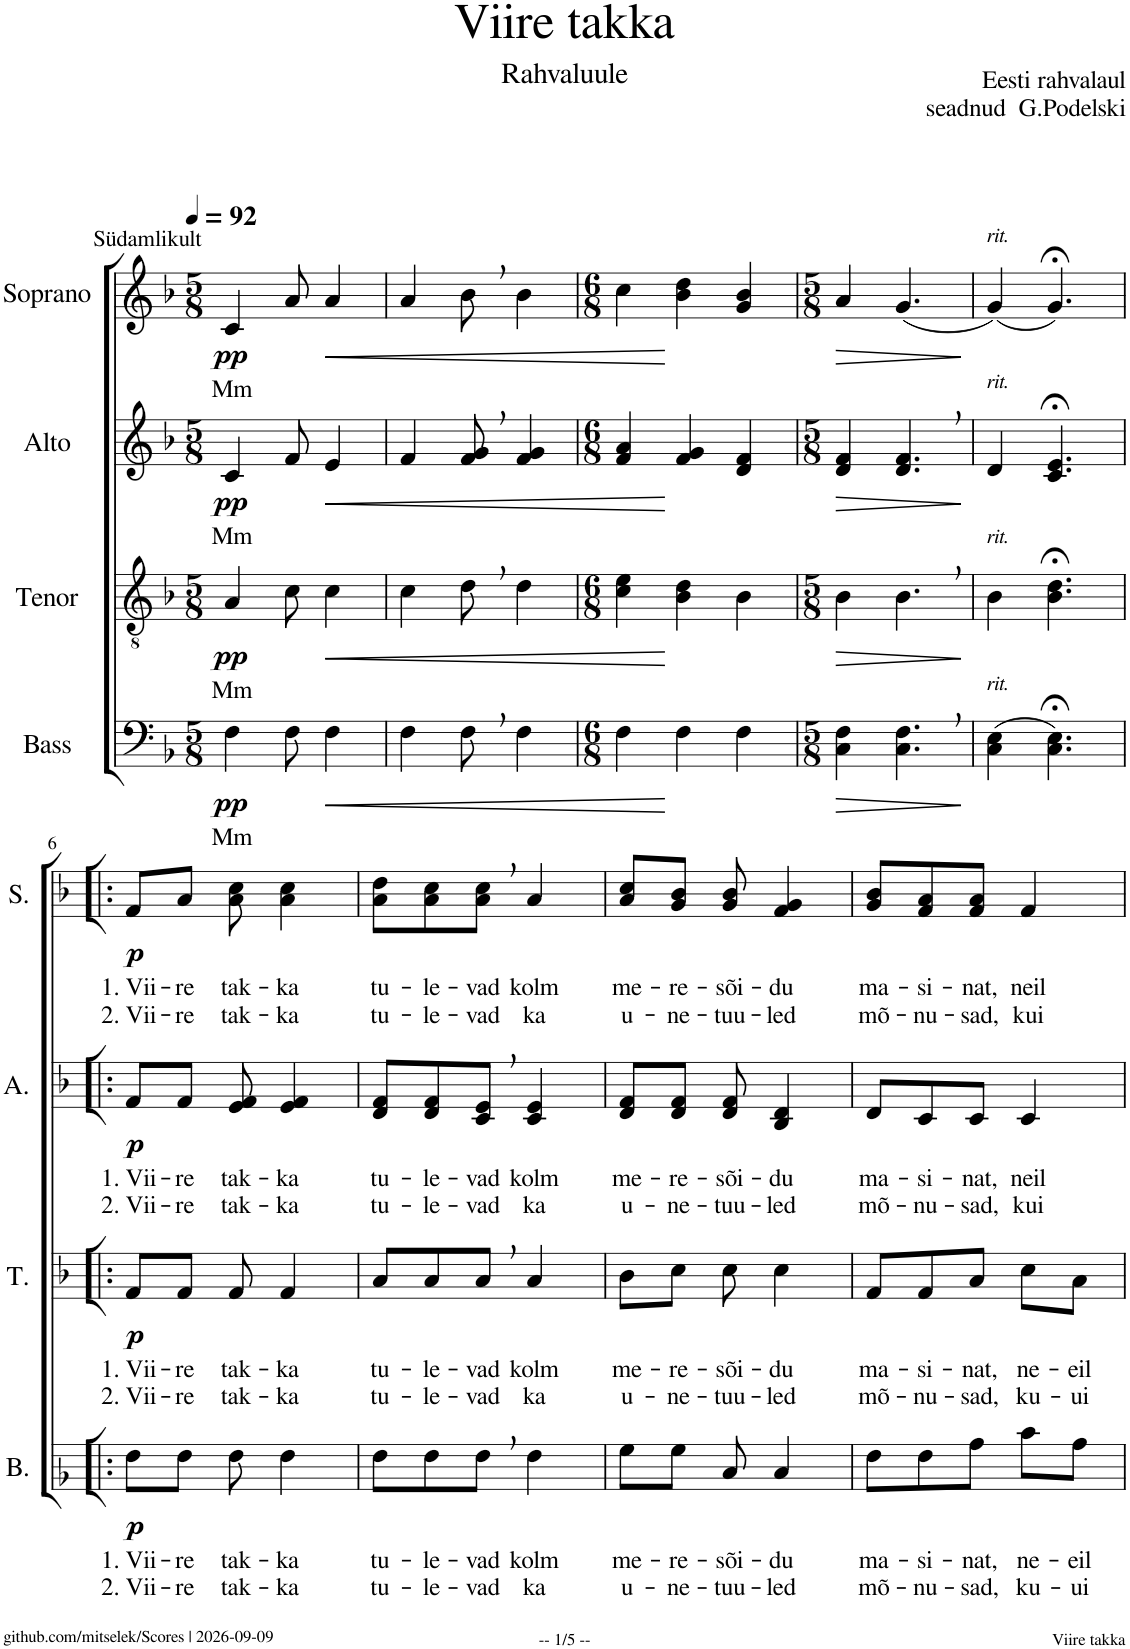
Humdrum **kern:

**kern	**text	**text	**dynam	**kern	**text	**text	**dynam	**kern	**text	**text	**dynam	**kern	**text	**text	**dynam
*part4	*part4	*part4	*part4	*part3	*part3	*part3	*part3	*part2	*part2	*part2	*part2	*part1	*part1	*part1	*part1
*staff4	*staff4	*staff4	*staff4	*staff3	*staff3	*staff3	*staff3	*staff2	*staff2	*staff2	*staff2	*staff1	*staff1	*staff1	*staff1
*I"Bass	*	*	*	*I"Tenor	*	*	*	*I"Alto	*	*	*	*I"Soprano	*	*	*
*I'B.	*	*	*	*I'T.	*	*	*	*I'A.	*	*	*	*I'S.	*	*	*
*clefF4	*	*	*	*clefGv2	*	*	*	*clefG2	*	*	*	*clefG2	*	*	*
*k[b-]	*	*	*	*k[b-]	*	*	*	*k[b-]	*	*	*	*k[b-]	*	*	*
*M5/8	*	*	*	*M5/8	*	*	*	*M5/8	*	*	*	*M5/8	*	*	*
*MM92	*	*	*	*MM92	*	*	*	*MM92	*	*	*	*MM92	*	*	*
=1	=1	=1	=1	=1	=1	=1	=1	=1	=1	=1	=1	=1	=1	=1	=1
!	!	!	!	!	!	!	!	!	!	!	!	!LO:TX:a:t=Südamlikult	!	!	!
!	!LO:LY:b	!	!LO:DY:b	!	!LO:LY:b	!	!LO:DY:b	!	!LO:LY:b	!	!LO:DY:b	!	!LO:LY:b	!	!LO:DY:b
4F\	Mm	.	pp	4A/	Mm	.	pp	4c/	Mm	.	pp	4c/	Mm	.	pp
8F\	.	.	.	8c\	.	.	.	8f/	.	.	.	8a/	.	.	.
!	!	!	!LO:HP:b	!	!	!	!LO:HP:b	!	!	!	!LO:HP:b	!	!	!	!LO:HP:b
4F\	.	.	<	4c\	.	.	<	4e/	.	.	<	4a/	.	.	<
=2	=2	=2	=2	=2	=2	=2	=2	=2	=2	=2	=2	=2	=2	=2	=2
4F\	.	.	.	4c\	.	.	.	4f/	.	.	.	4a/	.	.	.
8F,\	.	.	.	8d,\	.	.	.	8f/, 8g/,	.	.	.	8b-,\	.	.	.
4F\	.	.	.	4d\	.	.	.	4f/ 4g/	.	.	.	4b-\	.	.	.
=3	=3	=3	=3	=3	=3	=3	=3	=3	=3	=3	=3	=3	=3	=3	=3
*M6/8	*	*	*	*M6/8	*	*	*	*M6/8	*	*	*	*M6/8	*	*	*
4F\	.	.	.	4c\ 4e\	.	.	.	4f/ 4a/	.	.	.	4cc\	.	.	.
4F\	.	.	[	4B-\ 4d\	.	.	[	4f/ 4g/	.	.	[	4b-\ 4dd\	.	.	[
4F\	.	.	.	4B-\	.	.	.	4d/ 4f/	.	.	.	4g/ 4b-/	.	.	.
=4	=4	=4	=4	=4	=4	=4	=4	=4	=4	=4	=4	=4	=4	=4	=4
*M5/8	*	*	*	*M5/8	*	*	*	*M5/8	*	*	*	*M5/8	*	*	*
!	!	!	!LO:HP:b	!	!	!	!LO:HP:b	!	!	!	!LO:HP:b	!	!	!	!LO:HP:b
4C\ 4F\	.	.	>	4B-\	.	.	>	4d/ 4f/	.	.	>	4a/	.	.	>
4.C\, 4.F\,	.	.	.	4.B-,\	.	.	.	4.d/, 4.f/,	.	.	.	(4.g/	.	.	.
.	.	.	]	.	.	.	]	.	.	.	]	.	.	.	]
=5	=5	=5	=5	=5	=5	=5	=5	=5	=5	=5	=5	=5	=5	=5	=5
!	!	!	!	!	!	!	!	!	!	!	!	!LO:TX:a:i:t=rit.	!	!	!
!	!	!	!	!	!	!	!	!LO:TX:a:i:t=rit.	!	!	!	!	!	!	!
!	!	!	!	!LO:TX:a:i:t=rit.	!	!	!	!	!	!	!	!	!	!	!
!LO:TX:a:i:t=rit.	!	!	!	!	!	!	!	!	!	!	!	!	!	!	!
(4C\ 4E\	.	.	.	4B-\	.	.	.	4d/	.	.	.	(4g/)	.	.	.
4.C\;< 4.E\;<)	.	.	.	4.B-\;< 4.d\;<	.	.	.	4.c/;< 4.e/;<	.	.	.	4.g;</)	.	.	.
!!LO:LB:g=z
=6!|:	=6!|:	=6!|:	=6!|:	=6!|:	=6!|:	=6!|:	=6!|:	=6!|:	=6!|:	=6!|:	=6!|:	=6!|:	=6!|:	=6!|:	=6!|:
!	!LO:LY:b	!LO:LY:b	!LO:DY:b	!	!LO:LY:b	!LO:LY:b	!LO:DY:b	!	!LO:LY:b	!LO:LY:b	!LO:DY:b	!	!LO:LY:b	!LO:LY:b	!LO:DY:b
8F\L	1. Vii-	2. Vii-	p	8F/L	1. Vii-	2. Vii-	p	8f/L	1. Vii-	2. Vii-	p	8f/L	1. Vii-	2. Vii-	p
!	!LO:LY:b	!LO:LY:b	!	!	!LO:LY:b	!LO:LY:b	!	!	!LO:LY:b	!LO:LY:b	!	!	!LO:LY:b	!LO:LY:b	!
8F\J	-re	-re	.	8F/J	-re	-re	.	8f/J	-re	-re	.	8a/J	-re	-re	.
!	!LO:LY:b	!LO:LY:b	!	!	!LO:LY:b	!LO:LY:b	!	!	!LO:LY:b	!LO:LY:b	!	!	!LO:LY:b	!LO:LY:b	!
8F\	tak-	tak-	.	8F/	tak-	tak-	.	8e/ 8f/	tak-	tak-	.	8a\ 8cc\	tak-	tak-	.
!	!LO:LY:b	!LO:LY:b	!	!	!LO:LY:b	!LO:LY:b	!	!	!LO:LY:b	!LO:LY:b	!	!	!LO:LY:b	!LO:LY:b	!
4F\	-ka	-ka	.	4F/	-ka	-ka	.	4e/ 4f/	-ka	-ka	.	4a\ 4cc\	-ka	-ka	.
=7	=7	=7	=7	=7	=7	=7	=7	=7	=7	=7	=7	=7	=7	=7	=7
!	!LO:LY:b	!LO:LY:b	!	!	!LO:LY:b	!LO:LY:b	!	!	!LO:LY:b	!LO:LY:b	!	!	!LO:LY:b	!LO:LY:b	!
8F\L	tu-	tu-	.	8A/L	tu-	tu-	.	8d/ 8f/L	tu-	tu-	.	8a\ 8dd\L	tu-	tu-	.
!	!LO:LY:b	!LO:LY:b	!	!	!LO:LY:b	!LO:LY:b	!	!	!LO:LY:b	!LO:LY:b	!	!	!LO:LY:b	!LO:LY:b	!
8F\	-le-	-le-	.	8A/	-le-	-le-	.	8d/ 8f/	-le-	-le-	.	8a\ 8cc\	-le-	-le-	.
!	!LO:LY:b	!LO:LY:b	!	!	!LO:LY:b	!LO:LY:b	!	!	!LO:LY:b	!LO:LY:b	!	!	!LO:LY:b	!LO:LY:b	!
8F,\J	-vad	-vad	.	8A,/J	-vad	-vad	.	8c/, 8e/,J	-vad	-vad	.	8a\, 8cc\,J	-vad	-vad	.
!	!LO:LY:b	!LO:LY:b	!	!	!LO:LY:b	!LO:LY:b	!	!	!LO:LY:b	!LO:LY:b	!	!	!LO:LY:b	!LO:LY:b	!
4F\	kolm	ka	.	4A/	kolm	ka	.	4c/ 4e/	kolm	ka	.	4a/	kolm	ka	.
=8	=8	=8	=8	=8	=8	=8	=8	=8	=8	=8	=8	=8	=8	=8	=8
!	!LO:LY:b	!LO:LY:b	!	!	!LO:LY:b	!LO:LY:b	!	!	!LO:LY:b	!LO:LY:b	!	!	!LO:LY:b	!LO:LY:b	!
8G\L	me-	u-	.	8B-\L	me-	u-	.	8d/ 8f/L	me-	u-	.	8a/ 8cc/L	me-	u-	.
!	!LO:LY:b	!LO:LY:b	!	!	!LO:LY:b	!LO:LY:b	!	!	!LO:LY:b	!LO:LY:b	!	!	!LO:LY:b	!LO:LY:b	!
8G\J	-re-	-ne-	.	8c\J	-re-	-ne-	.	8d/ 8f/J	-re-	-ne-	.	8g/ 8b-/J	-re-	-ne-	.
!	!LO:LY:b	!LO:LY:b	!	!	!LO:LY:b	!LO:LY:b	!	!	!LO:LY:b	!LO:LY:b	!	!	!LO:LY:b	!LO:LY:b	!
8C/	-sõi-	-tuu-	.	8c\	-sõi-	-tuu-	.	8d/ 8f/	-sõi-	-tuu-	.	8g/ 8b-/	-sõi-	-tuu-	.
!	!LO:LY:b	!LO:LY:b	!	!	!LO:LY:b	!LO:LY:b	!	!	!LO:LY:b	!LO:LY:b	!	!	!LO:LY:b	!LO:LY:b	!
4C/	-du	-led	.	4c\	-du	-led	.	4B-/ 4d/	-du	-led	.	4f/ 4g/	-du	-led	.
=9	=9	=9	=9	=9	=9	=9	=9	=9	=9	=9	=9	=9	=9	=9	=9
!	!LO:LY:b	!LO:LY:b	!	!	!LO:LY:b	!LO:LY:b	!	!	!LO:LY:b	!LO:LY:b	!	!	!LO:LY:b	!LO:LY:b	!
8F\L	ma-	mõ-	.	8F/L	ma-	mõ-	.	8d/L	ma-	mõ-	.	8g/ 8b-/L	ma-	mõ-	.
!	!LO:LY:b	!LO:LY:b	!	!	!LO:LY:b	!LO:LY:b	!	!	!LO:LY:b	!LO:LY:b	!	!	!LO:LY:b	!LO:LY:b	!
8F\	-si-	-nu-	.	8F/	-si-	-nu-	.	8c/	-si-	-nu-	.	8f/ 8a/	-si-	-nu-	.
!	!LO:LY:b	!LO:LY:b	!	!	!LO:LY:b	!LO:LY:b	!	!	!LO:LY:b	!LO:LY:b	!	!	!LO:LY:b	!LO:LY:b	!
8A\J	-nat,	-sad,	.	8A/J	-nat,	-sad,	.	8c/J	-nat,	-sad,	.	8f/ 8a/J	-nat,	-sad,	.
!	!LO:LY:b	!LO:LY:b	!	!	!LO:LY:b	!LO:LY:b	!	!	!LO:LY:b	!LO:LY:b	!	!	!LO:LY:b	!LO:LY:b	!
8c\L	ne-	ku-	.	8c\L	ne-	ku-	.	4c/	neil	kui	.	4f/	neil	kui	.
!	!LO:LY:b	!LO:LY:b	!	!	!LO:LY:b	!LO:LY:b	!	!	!	!	!	!	!	!	!
8A\J	-eil	-ui	.	8A\J	-eil	-ui	.	.	.	.	.	.	.	.	.
=	=	=	=	=	=	=	=	=	=	=	=	=	=	=	=
*-	*-	*-	*-	*-	*-	*-	*-	*-	*-	*-	*-	*-	*-	*-	*-
